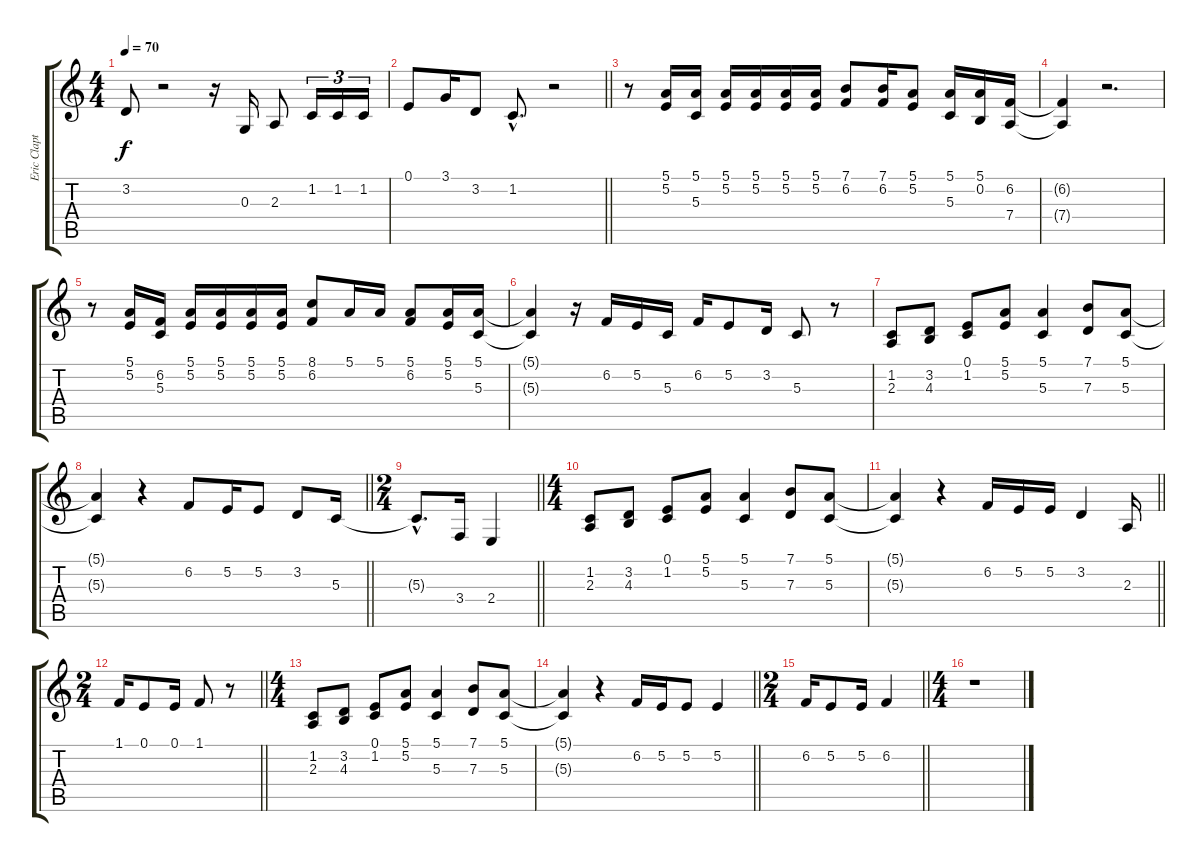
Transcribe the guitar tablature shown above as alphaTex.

\track ("Eric Clapton Voice" "Eric Clapt") {instrument altosax}
\staff {score tabs}
\tuning (E4 B3 G3 D3 A2 E2) {hide}
\ts (4 4)
\tempo 70
\clef g2
\ks c
3.2{t}.8{dy f} r.2 r.16 0.3.16 2.3.8 1.2.16{tu (3 2)} 1.2.16{tu (3 2)} 1.2.16{tu (3 2)} |
\barLineRight lightlight
0.1.8 3.1.16 3.2.8 1.2{hac}.8{d} r.2 |
r.8 (5.1 5.2).16 (5.1 5.3).16 (5.1 5.2).16 (5.1 5.2).16 (5.1 5.2).16 (5.1 5.2).16 (7.1 6.2).8 (7.1 6.2).16 (5.1 5.2).8 (5.1 5.3).16 (5.1 0.2).16 (6.2 7.4).16 |
(6.2{t} 7.4{t}).4 r.2{d} |
r.8 (5.1 5.2).16 (6.2 5.3).16 (5.1 5.2).16 (5.1 5.2).16 (5.1 5.2).16 (5.1 5.2).16 (8.1 6.2).8 5.1.16 5.1.16 (5.1 6.2).8 (5.1 5.2).16 (5.1 5.3).16 |
(5.1{t} 5.3{t}).4 r.16 6.2.16 5.2.16 5.3.16 6.2.16 5.2.8 3.2.16 5.3.8 r.8 |
(1.2 2.3).8 (3.2 4.3).8 (0.1 1.2).8 (5.1 5.2).8 (5.1 5.3).4 (7.1 7.3).8 (5.1 5.3).8 |
\barLineRight lightlight
(5.1{t} 5.3{t}).4 r.4 6.2.8 5.2.16 5.2.8 3.2.8 5.3.16 |
\ts (2 4)
\barLineRight lightlight
5.3{hac t}.8{d} 3.4.16 2.4.4 |
\ts (4 4)
(1.2 2.3).8 (3.2 4.3).8 (0.1 1.2).8 (5.1 5.2).8 (5.1 5.3).4 (7.1 7.3).8 (5.1 5.3).8 |
\barLineRight lightlight
(5.1{t} 5.3{t}).4 r.4 6.2.16 5.2.16 5.2.16 3.2.4 2.3.16 |
\ts (2 4)
\barLineRight lightlight
1.1.16 0.1.8 0.1.16 1.1.8 r.8 |
\ts (4 4)
(1.2 2.3).8 (3.2 4.3).8 (0.1 1.2).8 (5.1 5.2).8 (5.1 5.3).4 (7.1 7.3).8 (5.1 5.3).8 |
\barLineRight lightlight
(5.1{t} 5.3{t}).4 r.4 6.2.16 5.2.16 5.2.8 5.2.4 |
\ts (2 4)
\barLineRight lightlight
6.2.16 5.2.8 5.2.16 6.2.4 |
\ts (4 4)
r.1
